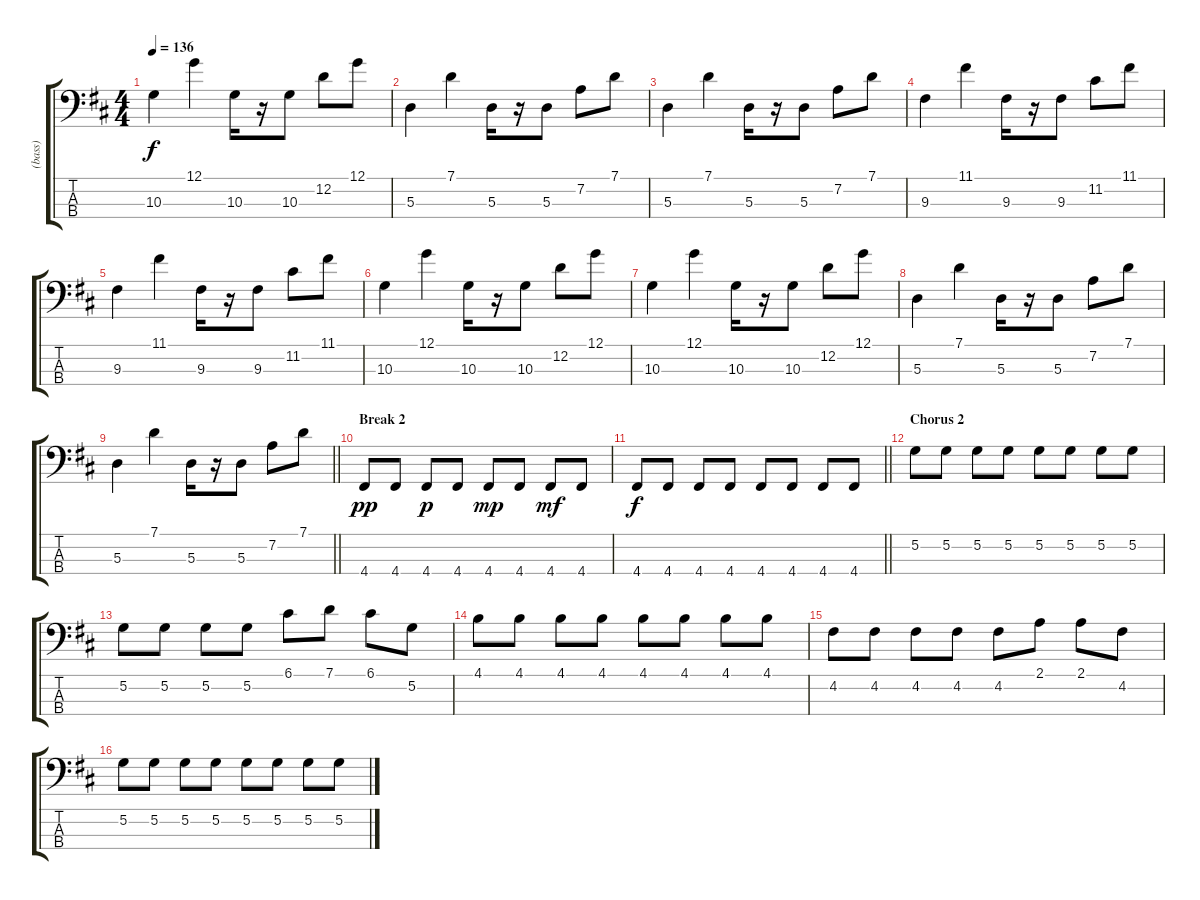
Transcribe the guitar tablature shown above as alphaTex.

\track ("(bass)" "(bass)") {instrument electricbasspick}
\staff {score tabs}
\tuning (G2 D2 A1 D1) {hide}
\ts (4 4)
\tempo 136
\clef f4
\ks d
10.3.4{dy f} 12.1.4 10.3.16 r.16 10.3.8 12.2.8 12.1.8 |
5.3.4 7.1.4 5.3.16 r.16 5.3.8 7.2.8 7.1.8 |
5.3.4 7.1.4 5.3.16 r.16 5.3.8 7.2.8 7.1.8 |
9.3.4 11.1.4 9.3.16 r.16 9.3.8 11.2.8 11.1.8 |
9.3.4 11.1.4 9.3.16 r.16 9.3.8 11.2.8 11.1.8 |
10.3.4 12.1.4 10.3.16 r.16 10.3.8 12.2.8 12.1.8 |
10.3.4 12.1.4 10.3.16 r.16 10.3.8 12.2.8 12.1.8 |
5.3.4 7.1.4 5.3.16 r.16 5.3.8 7.2.8 7.1.8 |
\barLineRight lightlight
5.3.4 7.1.4 5.3.16 r.16 5.3.8 7.2.8 7.1.8 |
\section ("" "Break 2")
4.4.8{dy pp} 4.4.8 4.4.8{dy p} 4.4.8 4.4.8{dy mp} 4.4.8 4.4.8{dy mf} 4.4.8 |
\barLineRight lightlight
4.4.8{dy f} 4.4.8 4.4.8 4.4.8 4.4.8 4.4.8 4.4.8 4.4.8 |
\section ("" "Chorus 2")
5.2.8 5.2.8 5.2.8 5.2.8 5.2.8 5.2.8 5.2.8 5.2.8 |
5.2.8 5.2.8 5.2.8 5.2.8 6.1.8 7.1.8 6.1.8 5.2.8 |
4.1.8 4.1.8 4.1.8 4.1.8 4.1.8 4.1.8 4.1.8 4.1.8 |
4.2.8 4.2.8 4.2.8 4.2.8 4.2.8 2.1.8 2.1.8 4.2.8 |
5.2.8 5.2.8 5.2.8 5.2.8 5.2.8 5.2.8 5.2.8 5.2.8
